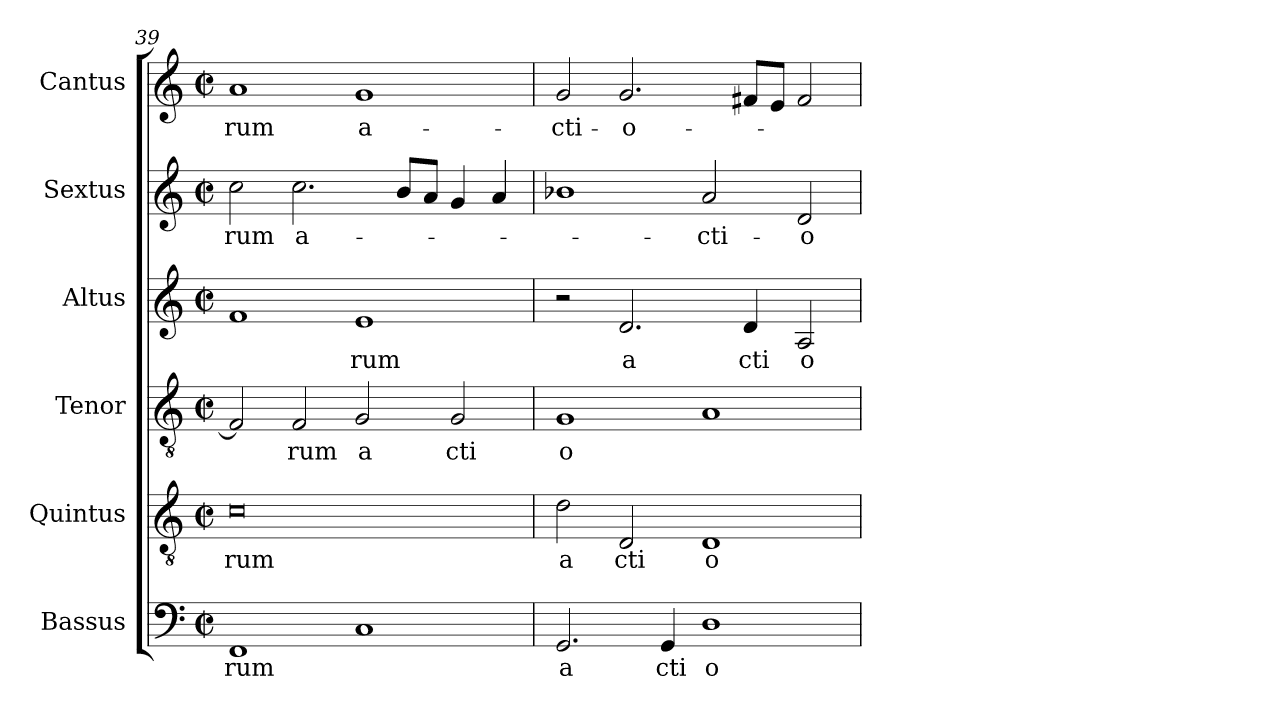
**kern	**text	**kern	**text	**kern	**text	**kern	**text	**kern	**text	**kern	**text
*part6	*part6	*part5	*part5	*part4	*part4	*part3	*part3	*part2	*part2	*part1	*part1
*staff6	*staff6	*staff5	*staff5	*staff4	*staff4	*staff3	*staff3	*staff2	*staff2	*staff1	*staff1
*I"Bassus	*	*I"Quintus	*	*I"Tenor	*	*I"Altus	*	*I"Sextus	*	*I"Cantus	*
*clefF4	*	*clefGv2	*	*clefGv2	*	*clefG2	*	*clefG2	*	*clefG2	*
*M2/2	*	*M2/2	*	*M2/2	*	*M2/2	*	*M2/2	*	*M2/2	*
*met(c|)	*	*met(c|)	*	*met(c|)	*	*met(c|)	*	*met(c|)	*	*met(c|)	*
=39	=39	=39	=39	=39	=39	=39	=39	=39	=39	=39	=39
!	!LO:LY:b	!	!LO:LY:b:cj	!	!	!	!	!	!LO:LY:b:cj	!	!LO:LY:b:cj
1FF	rum	0c	rum	2F/]	.	1f	.	2cc\	-rum	1a	-rum
!	!	!	!	!	!LO:LY:b:cj	!	!	!	!LO:LY:b:cj	!	!
.	.	.	.	2F/	rum	.	.	2.cc\	a-	.	.
!	!	!	!	!	!LO:LY:b:cj	!	!LO:LY:b:cj	!	!	!	!LO:LY:b:cj
1C	.	.	.	2G/	a	1e	rum	.	.	1g	a-
.	.	.	.	.	.	.	.	8b/L	.	.	.
.	.	.	.	.	.	.	.	8a/J	.	.	.
!	!	!	!	!	!LO:LY:b:cj	!	!	!	!	!	!
.	.	.	.	2G/	cti	.	.	4g/	.	.	.
.	.	.	.	.	.	.	.	4a/	.	.	.
=40	=40	=40	=40	=40	=40	=40	=40	=40	=40	=40	=40
!	!LO:LY:b:cj	!	!LO:LY:b:cj	!	!LO:LY:b:rj	!	!	!	!	!	!LO:LY:b:cj
2.GG/	a	2d\	a	1G	o	2r	.	1b-X	.	2g/	-cti-
!	!	!	!LO:LY:b:cj	!	!	!	!LO:LY:b:cj	!	!	!	!LO:LY:b:cj
.	.	2D/	cti	.	.	2.d/	a	.	.	2.g/	-o-
!	!LO:LY:b:cj	!	!	!	!	!	!	!	!	!	!
4GG/	cti	.	.	.	.	.	.	.	.	.	.
!	!LO:LY:b:cj	!	!LO:LY:b:cj	!	!	!	!	!	!LO:LY:b:cj	!	!
1D	o	1D	o	1A	.	.	.	2a/	-cti-	.	.
!	!	!	!	!	!	!	!LO:LY:b:cj	!	!	!	!
.	.	.	.	.	.	4d/	cti	.	.	8f#/L	.
.	.	.	.	.	.	.	.	.	.	8e/J	.
!	!	!	!	!	!	!	!LO:LY:b:cj	!	!LO:LY:b:cj	!	!
.	.	.	.	.	.	2A/	o	2d/	-o-	2f#/	.
=	=	=	=	=	=	=	=	=	=	=	=
*-	*-	*-	*-	*-	*-	*-	*-	*-	*-	*-	*-
